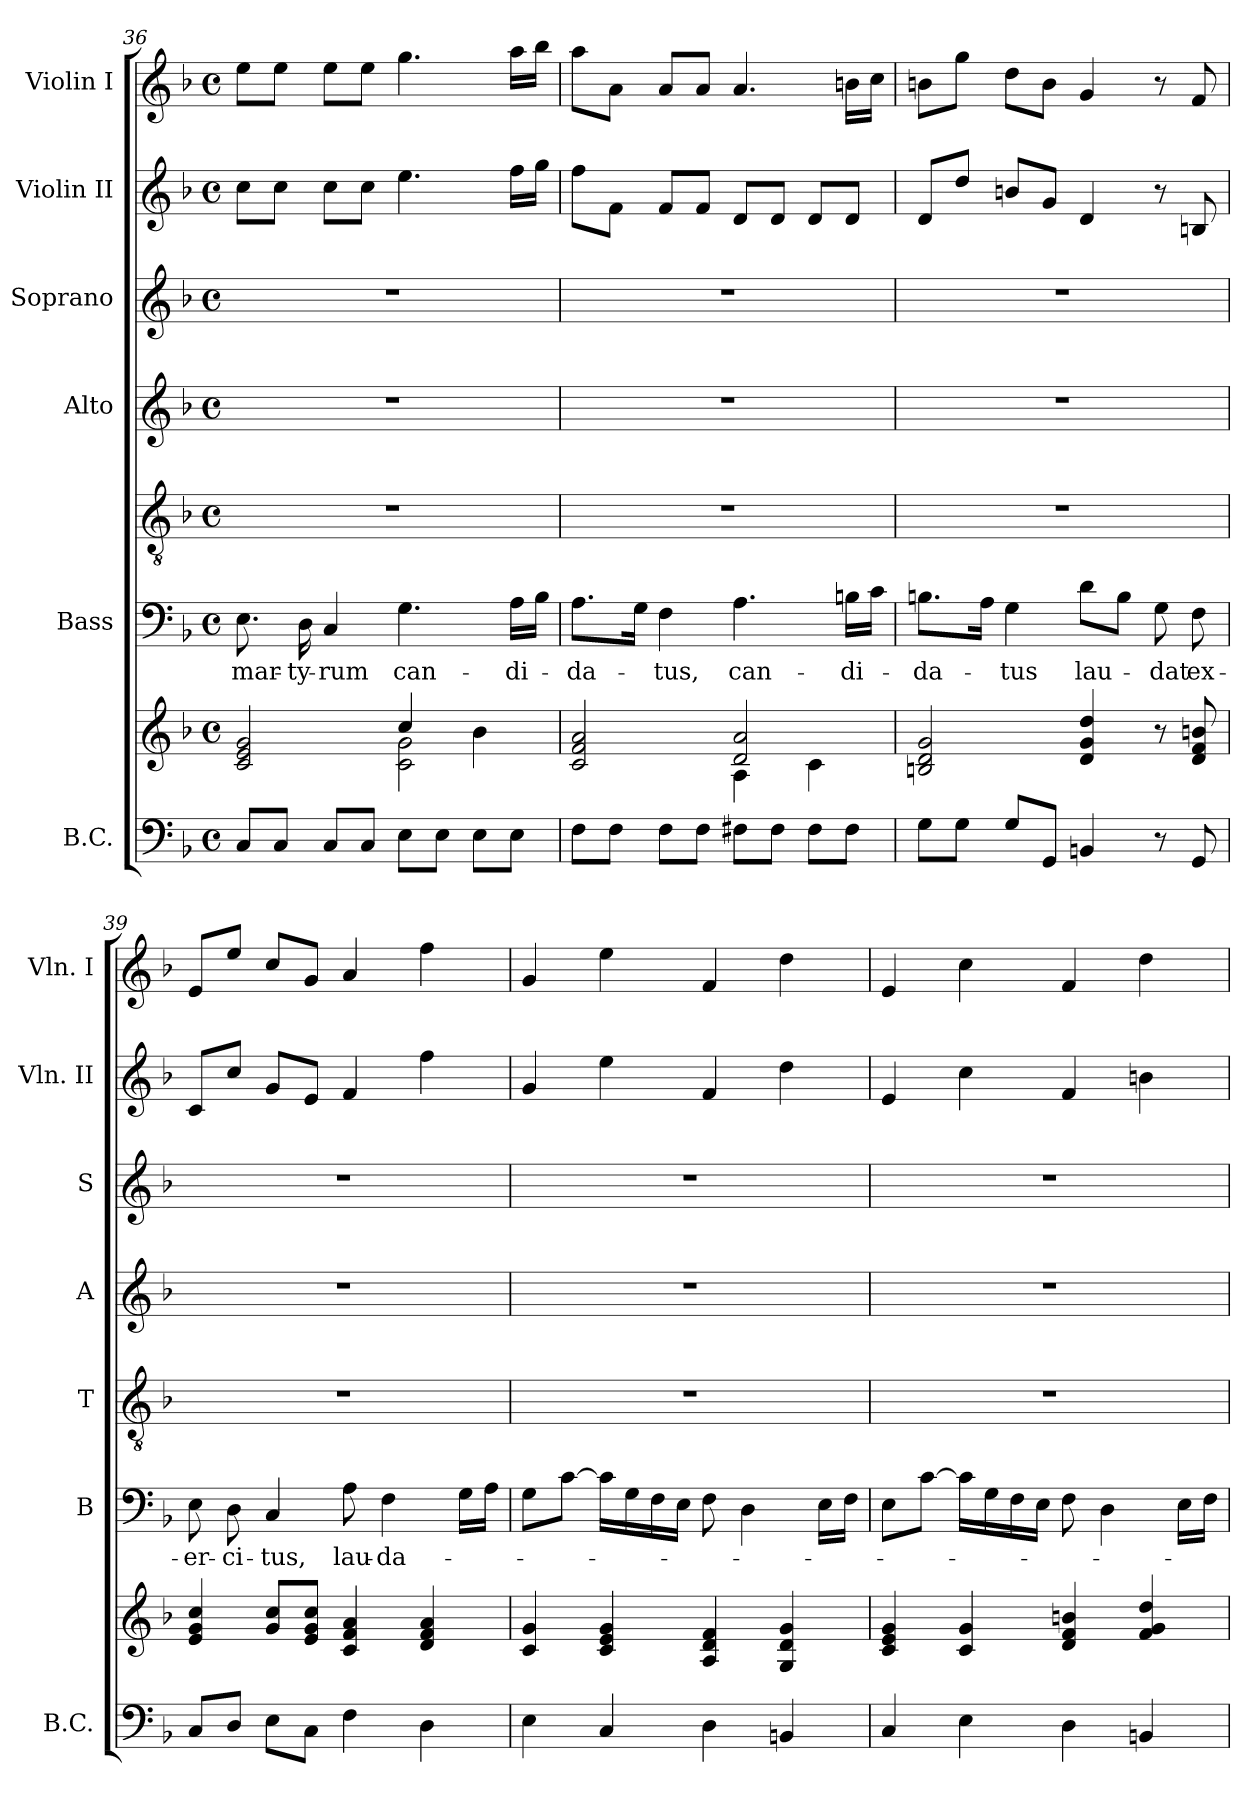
**kern	**kern	**kern	**text	**kern	**kern	**kern	**kern	**kern
*part7	*part7	*part6	*part6	*part5	*part4	*part3	*part2	*part1
*staff8	*staff7	*staff6	*staff6	*staff5	*staff4	*staff3	*staff2	*staff1
*I"B.C.	*	*I"Bass	*	*	*I"Alto	*I"Soprano	*I"Violin II	*I"Violin I
*I'B.C.	*	*I'B	*	*I'T	*I'A	*I'S	*I'Vln. II	*I'Vln. I
*clefF4	*clefG2	*clefF4	*	*clefGv2	*clefG2	*clefG2	*clefG2	*clefG2
*k[b-]	*k[b-]	*k[b-]	*	*k[b-]	*k[b-]	*k[b-]	*k[b-]	*k[b-]
*F:	*F:	*F:	*	*F:	*F:	*F:	*F:	*F:
*M4/4	*M4/4	*M4/4	*	*M4/4	*M4/4	*M4/4	*M4/4	*M4/4
*met(c)	*met(c)	*met(c)	*	*met(c)	*met(c)	*met(c)	*met(c)	*met(c)
=36	=36	=36	=36	=36	=36	=36	=36	=36
*	*^	*	*	*	*	*	*	*
!	!	!	!	!LO:LY:b	!	!	!	!	!
8C/L	2c/ 2e/ 2g/	2ryy	8.E\	mar-	1r	1r	1r	8cc\L	8ee\L
8C/J	.	.	.	.	.	.	.	8cc\J	8ee\J
!	!	!	!	!LO:LY:b	!	!	!	!	!
.	.	.	16D\	-ty-	.	.	.	.	.
!	!	!	!	!LO:LY:b	!	!	!	!	!
8C/L	.	.	4C/	-rum	.	.	.	8cc\L	8ee\L
8C/J	.	.	.	.	.	.	.	8cc\J	8ee\J
!	!	!	!	!LO:LY:b	!	!	!	!	!
8E\L	4cc/	2c\ 2g\	4.G\	can-	.	.	.	4.ee\	4.gg\
8E\J	.	.	.	.	.	.	.	.	.
8E\L	4b-\	.	.	.	.	.	.	.	.
!	!	!	!	!LO:LY:b	!	!	!	!	!
8E\J	.	.	16A\LL	-di-	.	.	.	16ff\LL	16aa\LL
.	.	.	16B-\JJ	.	.	.	.	16gg\JJ	16bb-\JJ
=37	=37	=37	=37	=37	=37	=37	=37	=37	=37
!	!	!	!	!LO:LY:b	!	!	!	!	!
8F\L	2c/ 2f/ 2a/	2ryy	8.A\L	-da-	1r	1r	1r	8ff\L	8aa\L
8F\J	.	.	.	.	.	.	.	8f\J	8a\J
.	.	.	16G\Jk	.	.	.	.	.	.
!	!	!	!	!LO:LY:b	!	!	!	!	!
8F\L	.	.	4F\	-tus,	.	.	.	8f/L	8a/L
8F\J	.	.	.	.	.	.	.	8f/J	8a/J
!	!	!	!	!LO:LY:b	!	!	!	!	!
8F#X\L	2d/ 2a/	4A\	4.A\	can-	.	.	.	8d/L	4.a/
8F#\J	.	.	.	.	.	.	.	8d/J	.
8F#\L	.	4c\	.	.	.	.	.	8d/L	.
!	!	!	!	!LO:LY:b	!	!	!	!	!
8F#\J	.	.	16Bn\LL	-di-	.	.	.	8d/J	16bn\LL
.	.	.	16c\JJ	.	.	.	.	.	16cc\JJ
*	*v	*v	*	*	*	*	*	*	*
=38	=38	=38	=38	=38	=38	=38	=38	=38
!	!	!	!LO:LY:b	!	!	!	!	!
8G\L	2Bn/ 2d/ 2g/	8.Bn\L	-da-	1r	1r	1r	8d/L	8bn\L
8G\J	.	.	.	.	.	.	8dd/J	8gg\J
.	.	16A\Jk	.	.	.	.	.	.
!	!	!	!LO:LY:b	!	!	!	!	!
8G/L	.	4G\	-tus	.	.	.	8bn/L	8dd\L
8GG/J	.	.	.	.	.	.	8g/J	8b\J
!	!	!	!LO:LY:b	!	!	!	!	!
4BBn/	4d/ 4g/ 4dd/	8d\L	lau-	.	.	.	4d/	4g/
.	.	8B\J	.	.	.	.	.	.
!	!	!	!LO:LY:b	!	!	!	!	!
8r	8r	8G\	-dat	.	.	.	8r	8r
!	!	!	!LO:LY:b	!	!	!	!	!
8GG/	8d/ 8f/ 8bn/	8F\	ex-	.	.	.	8Bn/	8f/
!!LO:LB:g=z
=39	=39	=39	=39	=39	=39	=39	=39	=39
!	!	!	!LO:LY:b	!	!	!	!	!
8C/L	4e/ 4g/ 4cc/	8E\	-er-	1r	1r	1r	8c/L	8e/L
!	!	!	!LO:LY:b	!	!	!	!	!
8D/J	.	8D\	-ci-	.	.	.	8cc/J	8ee/J
!	!	!	!LO:LY:b	!	!	!	!	!
8E\L	8g/ 8cc/L	4C/	-tus,	.	.	.	8g/L	8cc/L
8C\J	8e/ 8g/ 8cc/J	.	.	.	.	.	8e/J	8g/J
!	!	!	!LO:LY:b	!	!	!	!	!
4F\	4c/ 4f/ 4a/	8A\	lau-	.	.	.	4f/	4a/
!	!	!	!LO:LY:b	!	!	!	!	!
.	.	4F\	-da-	.	.	.	.	.
4D\	4d/ 4f/ 4a/	.	.	.	.	.	4ff\	4ff\
.	.	16G\LL	.	.	.	.	.	.
.	.	16A\JJ	.	.	.	.	.	.
=40	=40	=40	=40	=40	=40	=40	=40	=40
4E\	4c/ 4g/	8G\L	.	1r	1r	1r	4g/	4g/
.	.	[8c\J	.	.	.	.	.	.
4C/	4c/ 4e/ 4g/	16c\LL]	.	.	.	.	4ee\	4ee\
.	.	16G\	.	.	.	.	.	.
.	.	16F\	.	.	.	.	.	.
.	.	16E\JJ	.	.	.	.	.	.
4D\	4A/ 4d/ 4f/	8F\	.	.	.	.	4f/	4f/
.	.	4D\	.	.	.	.	.	.
4BBn/	4G/ 4d/ 4g/	.	.	.	.	.	4dd\	4dd\
.	.	16E\LL	.	.	.	.	.	.
.	.	16F\JJ	.	.	.	.	.	.
=41	=41	=41	=41	=41	=41	=41	=41	=41
4C/	4c/ 4e/ 4g/	8E\L	.	1r	1r	1r	4e/	4e/
.	.	[8c\J	.	.	.	.	.	.
4E\	4c/ 4g/	16c\LL]	.	.	.	.	4cc\	4cc\
.	.	16G\	.	.	.	.	.	.
.	.	16F\	.	.	.	.	.	.
.	.	16E\JJ	.	.	.	.	.	.
4D\	4d/ 4f/ 4bn/	8F\	.	.	.	.	4f/	4f/
.	.	4D\	.	.	.	.	.	.
4BBn/	4f/ 4g/ 4dd/	.	.	.	.	.	4bn\	4dd\
.	.	16E\LL	.	.	.	.	.	.
.	.	16F\JJ	.	.	.	.	.	.
=	=	=	=	=	=	=	=	=
*-	*-	*-	*-	*-	*-	*-	*-	*-
